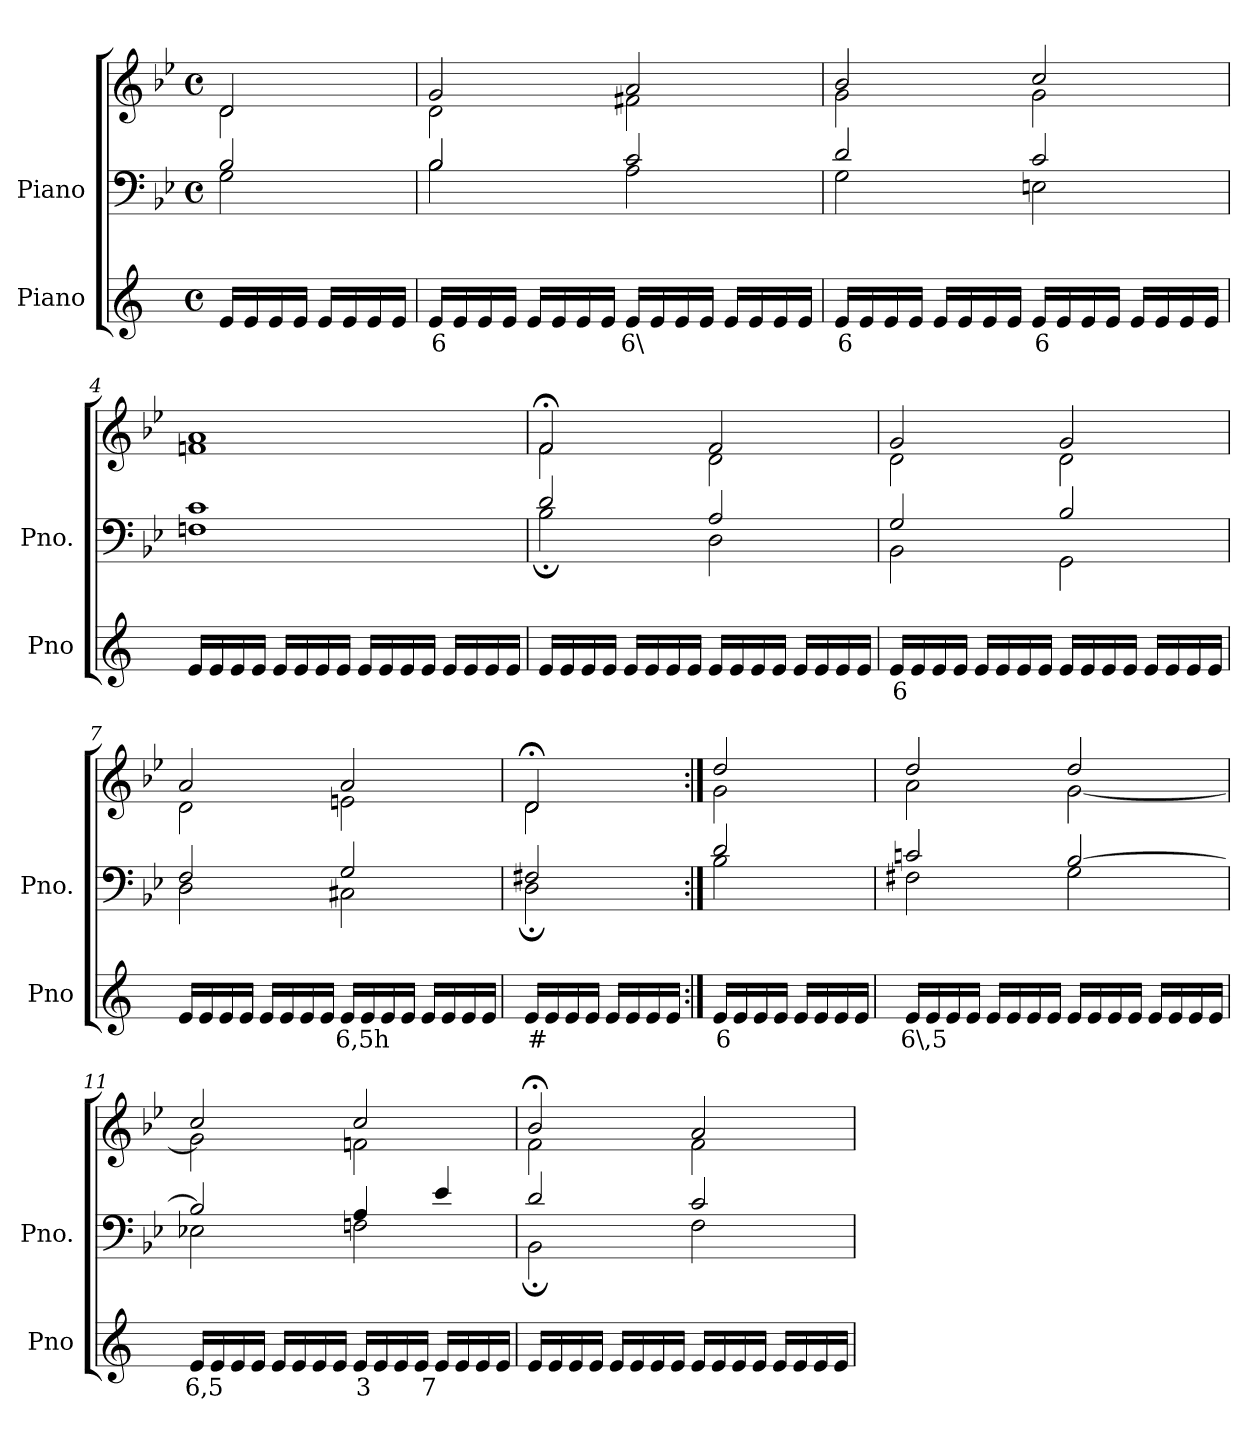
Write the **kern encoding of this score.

**kern	**text	**kern	**kern
*part2	*part2	*part1	*part1
*staff3	*staff3	*staff2	*staff1
*I"Piano	*	*I"Piano	*
*I'Pno	*	*I'Pno.	*
*clefG2	*	*clefF4	*clefG2
*k[]	*	*k[b-e-]	*k[b-e-]
*M4/4	*	*M4/4	*M4/4
*met(c)	*	*met(c)	*met(c)
=1	=1	=1	=1
*	*	*^	*^
16e/LL	.	2B-/	2G\	2d/	2d\
16e/	.	.	.	.	.
16e/	.	.	.	.	.
16e/JJ	.	.	.	.	.
16e/LL	.	.	.	.	.
16e/	.	.	.	.	.
16e/	.	.	.	.	.
16e/JJ	.	.	.	.	.
=2	=2	=2	=2	=2	=2
!	!LO:LY:b	!	!	!	!
16e/LL	6	2B-/	2B-\	2g/	2d\
16e/	.	.	.	.	.
16e/	.	.	.	.	.
16e/JJ	.	.	.	.	.
16e/LL	.	.	.	.	.
16e/	.	.	.	.	.
16e/	.	.	.	.	.
16e/JJ	.	.	.	.	.
!	!LO:LY:b	!	!	!	!
16e/LL	6\	2c/	2A\	2a/	2f#X\
16e/	.	.	.	.	.
16e/	.	.	.	.	.
16e/JJ	.	.	.	.	.
16e/LL	.	.	.	.	.
16e/	.	.	.	.	.
16e/	.	.	.	.	.
16e/JJ	.	.	.	.	.
=3	=3	=3	=3	=3	=3
!	!LO:LY:b	!	!	!	!
16e/LL	6	2d/	2G\	2b-/	2g\
16e/	.	.	.	.	.
16e/	.	.	.	.	.
16e/JJ	.	.	.	.	.
16e/LL	.	.	.	.	.
16e/	.	.	.	.	.
16e/	.	.	.	.	.
16e/JJ	.	.	.	.	.
!	!LO:LY:b	!	!	!	!
16e/LL	6	2c/	2En\	2cc/	2g\
16e/	.	.	.	.	.
16e/	.	.	.	.	.
16e/JJ	.	.	.	.	.
16e/LL	.	.	.	.	.
16e/	.	.	.	.	.
16e/	.	.	.	.	.
16e/JJ	.	.	.	.	.
=4	=4	=4	=4	=4	=4
16e/LL	.	1c	1Fn	1a	1fn
16e/	.	.	.	.	.
16e/	.	.	.	.	.
16e/JJ	.	.	.	.	.
16e/LL	.	.	.	.	.
16e/	.	.	.	.	.
16e/	.	.	.	.	.
16e/JJ	.	.	.	.	.
16e/LL	.	.	.	.	.
16e/	.	.	.	.	.
16e/	.	.	.	.	.
16e/JJ	.	.	.	.	.
16e/LL	.	.	.	.	.
16e/	.	.	.	.	.
16e/	.	.	.	.	.
16e/JJ	.	.	.	.	.
=5	=5	=5	=5	=5	=5
16e/LL	.	2d/	2B-;\	2f;</	2f\
16e/	.	.	.	.	.
16e/	.	.	.	.	.
16e/JJ	.	.	.	.	.
16e/LL	.	.	.	.	.
16e/	.	.	.	.	.
16e/	.	.	.	.	.
16e/JJ	.	.	.	.	.
16e/LL	.	2A/	2D\	2f/	2d\
16e/	.	.	.	.	.
16e/	.	.	.	.	.
16e/JJ	.	.	.	.	.
16e/LL	.	.	.	.	.
16e/	.	.	.	.	.
16e/	.	.	.	.	.
16e/JJ	.	.	.	.	.
=6	=6	=6	=6	=6	=6
!	!LO:LY:b	!	!	!	!
16e/LL	6	2G/	2BB-\	2g/	2d\
16e/	.	.	.	.	.
16e/	.	.	.	.	.
16e/JJ	.	.	.	.	.
16e/LL	.	.	.	.	.
16e/	.	.	.	.	.
16e/	.	.	.	.	.
16e/JJ	.	.	.	.	.
16e/LL	.	2B-/	2GG\	2g/	2d\
16e/	.	.	.	.	.
16e/	.	.	.	.	.
16e/JJ	.	.	.	.	.
16e/LL	.	.	.	.	.
16e/	.	.	.	.	.
16e/	.	.	.	.	.
16e/JJ	.	.	.	.	.
=7	=7	=7	=7	=7	=7
16e/LL	.	2F/	2D\	2a/	2d\
16e/	.	.	.	.	.
16e/	.	.	.	.	.
16e/JJ	.	.	.	.	.
16e/LL	.	.	.	.	.
16e/	.	.	.	.	.
16e/	.	.	.	.	.
16e/JJ	.	.	.	.	.
!	!LO:LY:b	!	!	!	!
16e/LL	6,5h	2G/	2C#X\	2a/	2en\
16e/	.	.	.	.	.
16e/	.	.	.	.	.
16e/JJ	.	.	.	.	.
16e/LL	.	.	.	.	.
16e/	.	.	.	.	.
16e/	.	.	.	.	.
16e/JJ	.	.	.	.	.
=8	=8	=8	=8	=8	=8
!	!LO:LY:b	!	!	!	!
16e/LL	#	2F#X/	2D;\	2d;</	2d\
16e/	.	.	.	.	.
16e/	.	.	.	.	.
16e/JJ	.	.	.	.	.
16e/LL	.	.	.	.	.
16e/	.	.	.	.	.
16e/	.	.	.	.	.
16e/JJ	.	.	.	.	.
=9:|!	=9:|!	=9:|!	=9:|!	=9:|!	=9:|!
!	!LO:LY:b	!	!	!	!
16e/LL	6	2d/	2B-\	2dd/	2g\
16e/	.	.	.	.	.
16e/	.	.	.	.	.
16e/JJ	.	.	.	.	.
16e/LL	.	.	.	.	.
16e/	.	.	.	.	.
16e/	.	.	.	.	.
16e/JJ	.	.	.	.	.
=10	=10	=10	=10	=10	=10
!	!LO:LY:b	!	!	!	!
16e/LL	6\,5	2cn/	2F#X\	2dd/	2a\
16e/	.	.	.	.	.
16e/	.	.	.	.	.
16e/JJ	.	.	.	.	.
16e/LL	.	.	.	.	.
16e/	.	.	.	.	.
16e/	.	.	.	.	.
16e/JJ	.	.	.	.	.
16e/LL	.	[2B-/	2G\	2dd/	[2g\
16e/	.	.	.	.	.
16e/	.	.	.	.	.
16e/JJ	.	.	.	.	.
16e/LL	.	.	.	.	.
16e/	.	.	.	.	.
16e/	.	.	.	.	.
16e/JJ	.	.	.	.	.
=11	=11	=11	=11	=11	=11
!	!LO:LY:b	!	!	!	!
16e/LL	6,5	2B-/]	2E-X\	2cc/	2g\]
16e/	.	.	.	.	.
16e/	.	.	.	.	.
16e/JJ	.	.	.	.	.
16e/LL	.	.	.	.	.
16e/	.	.	.	.	.
16e/	.	.	.	.	.
16e/JJ	.	.	.	.	.
!	!LO:LY:b	!	!	!	!
16e/LL	3	4A/	2Fn\	2cc/	2fn\
16e/	.	.	.	.	.
16e/	.	.	.	.	.
16e/JJ	.	.	.	.	.
!	!LO:LY:b	!	!	!	!
16e/LL	7	4e-/	.	.	.
16e/	.	.	.	.	.
16e/	.	.	.	.	.
16e/JJ	.	.	.	.	.
=12	=12	=12	=12	=12	=12
16e/LL	.	2d/	2BB-;\	2b-;</	2f\
16e/	.	.	.	.	.
16e/	.	.	.	.	.
16e/JJ	.	.	.	.	.
16e/LL	.	.	.	.	.
16e/	.	.	.	.	.
16e/	.	.	.	.	.
16e/JJ	.	.	.	.	.
16e/LL	.	2c/	2F\	2a/	2f\
16e/	.	.	.	.	.
16e/	.	.	.	.	.
16e/JJ	.	.	.	.	.
16e/LL	.	.	.	.	.
16e/	.	.	.	.	.
16e/	.	.	.	.	.
16e/JJ	.	.	.	.	.
*	*	*v	*v	*	*
*	*	*	*v	*v
=	=	=	=
*-	*-	*-	*-
